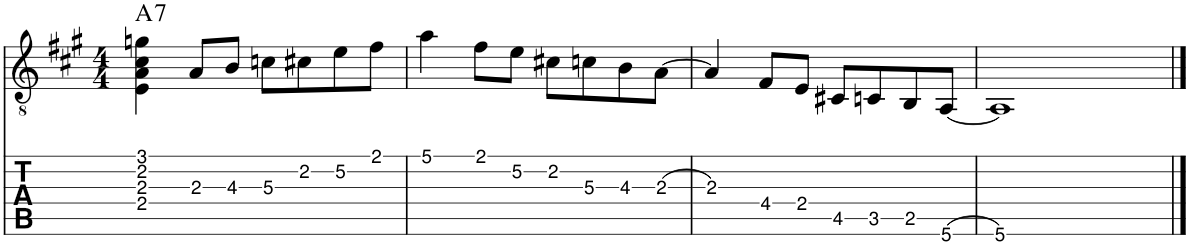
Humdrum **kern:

**kern	**kern	**harte
*part1	*part1	*part1
*staff2	*staff1	*
*I"Guitare classique	*	*
*I'Guit.	*	*
*stria6	*	*
*	*clefGv2	*
*k[f#c#g#]	*k[f#c#g#]	*
*M4/4	*M4/4	*
=1	=1	=1
!	!	!LO:H:kt=7
4E 4A 4c# 4g	4E\ 4A\ 4c#\ 4gn\	A:7
8AL	8A/L	.
8BJ	8B/J	.
8cL	8cn\L	.
8c#J	8c#X\	.
8eL	8e\	.
8f#J	8f#\J	.
=2	=2	=2
4a	4a\	.
8f#L	8f#\L	.
8eJ	8e\J	.
8c#XL	8c#X\L	.
8cJ	8cn\	.
8BnL	8B\	.
[8AJ	[8A\J	.
=3	=3	=3
4A]	4A/]	.
8F#L	8F#/L	.
8EJ	8E/J	.
8C#XL	8C#X/L	.
8CJ	8Cn/	.
8BBL	8BB/	.
[8AAJ	[8AA/J	.
=4	=4	=4
1AA]	1AA]	.
==	==	==
*-	*-	*-
